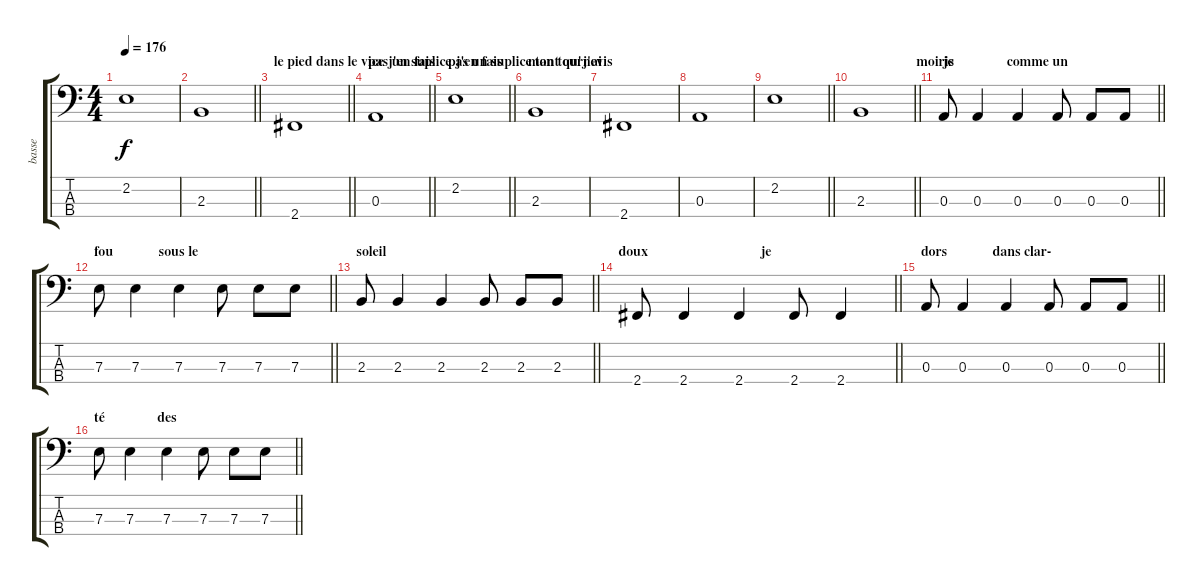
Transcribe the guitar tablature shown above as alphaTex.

\track ("basse" "basse") {instrument electricbassfinger}
\staff {score tabs}
\tuning (G2 D2 A1 E1) {hide}
\ts (4 4)
\tempo 176
\clef f4
\ks c
2.2.1{dy f} |
\barLineRight lightlight
2.3.1 |
\section ("" "le pied dans le vice j'en fais")
\barLineRight lightlight
2.4.1 |
\section ("" "pas un suplice j'en fais")
\barLineRight lightlight
0.3.1 |
\section ("" "pas un suplice tant qu'j'ai")
\barLineRight lightlight
2.2.1 |
\section ("" "mon tournevis")
2.3.1 |
2.4.1 |
0.3.1 |
\barLineRight lightlight
2.2.1 |
\section ("" "                  moi je ")
\barLineRight lightlight
2.3.1 |
\section ("" "ris               comme un")
\barLineRight lightlight
0.3.8 0.3.4 0.3.4 0.3.8 0.3.8 0.3.8 |
\section ("" "fou             sous le")
\barLineRight lightlight
7.3.8 7.3.4 7.3.4 7.3.8 7.3.8 7.3.8 |
\section ("" "soleil ")
\barLineRight lightlight
2.3.8 2.3.4 2.3.4 2.3.8 2.3.8 2.3.8 |
\section ("" "doux                                je")
\barLineRight lightlight
2.4.8 2.4.4 2.4.4 2.4.8 2.4.4 |
\section ("" "dors             dans clar-")
\barLineRight lightlight
0.3.8 0.3.4 0.3.4 0.3.8 0.3.8 0.3.8 |
\section ("" "té               des")
\barLineRight lightlight
7.3.8 7.3.4 7.3.4 7.3.8 7.3.8 7.3.8
